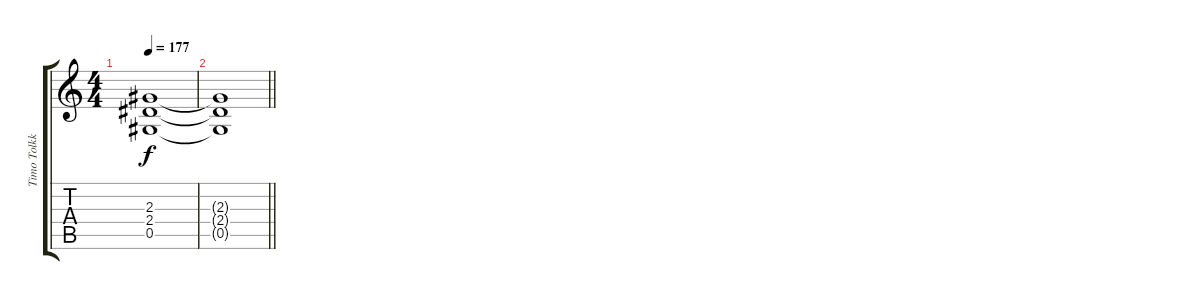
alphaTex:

\track ("Timo Tolkki 1" "Timo Tolkk") {instrument distortionguitar}
\staff {score tabs}
\tuning (Eb4 Bb3 Gb3 Db3 Ab2 Eb2) {hide}
\ts (4 4)
\tempo 177
\clef g2
\ks c
(2.3{t} 2.4{t} 0.5{t}).1{dy f} |
\barLineRight lightlight
(2.3{t} 2.4{t} 0.5{t}).1
